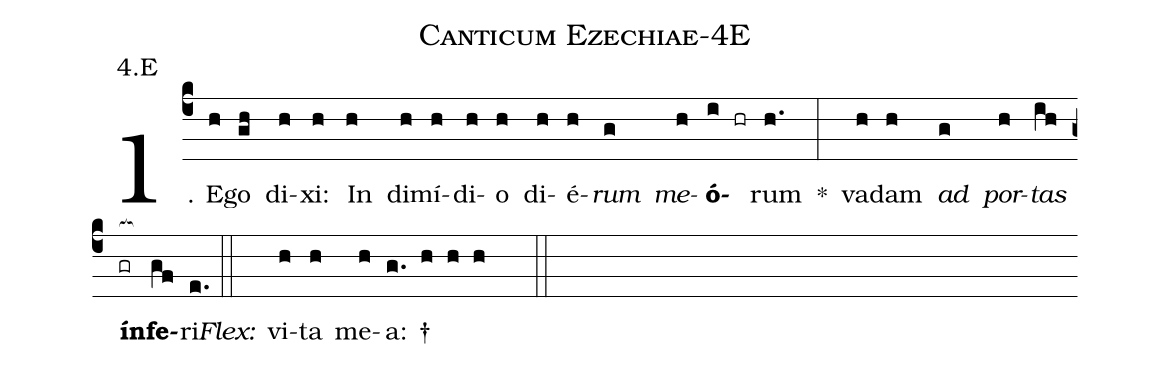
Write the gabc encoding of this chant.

name: Canticum Ezechiae-4E;
annotation: 4.E;
%%
(c4)1. E(h)go(gh) di(h)xi:(h) In(h) di(h)mí(h)di(h)o(h) di(h)é(h)<i>rum</i>(g) <i>me</i>(h)<b>ó</b>(i hr)rum(h.) *(:) va(h)dam(h) <i>ad</i>(g) <i>por</i>(h)<i>tas</i>(ih) <b>ín</b>(gr[ocb:1{])<b>fe</b>(gf[ocb:0}])ri.(e.) (::)
<i>Flex:</i>()  vi(h)ta(h) me(h)a: †(g. h h h  ::)
